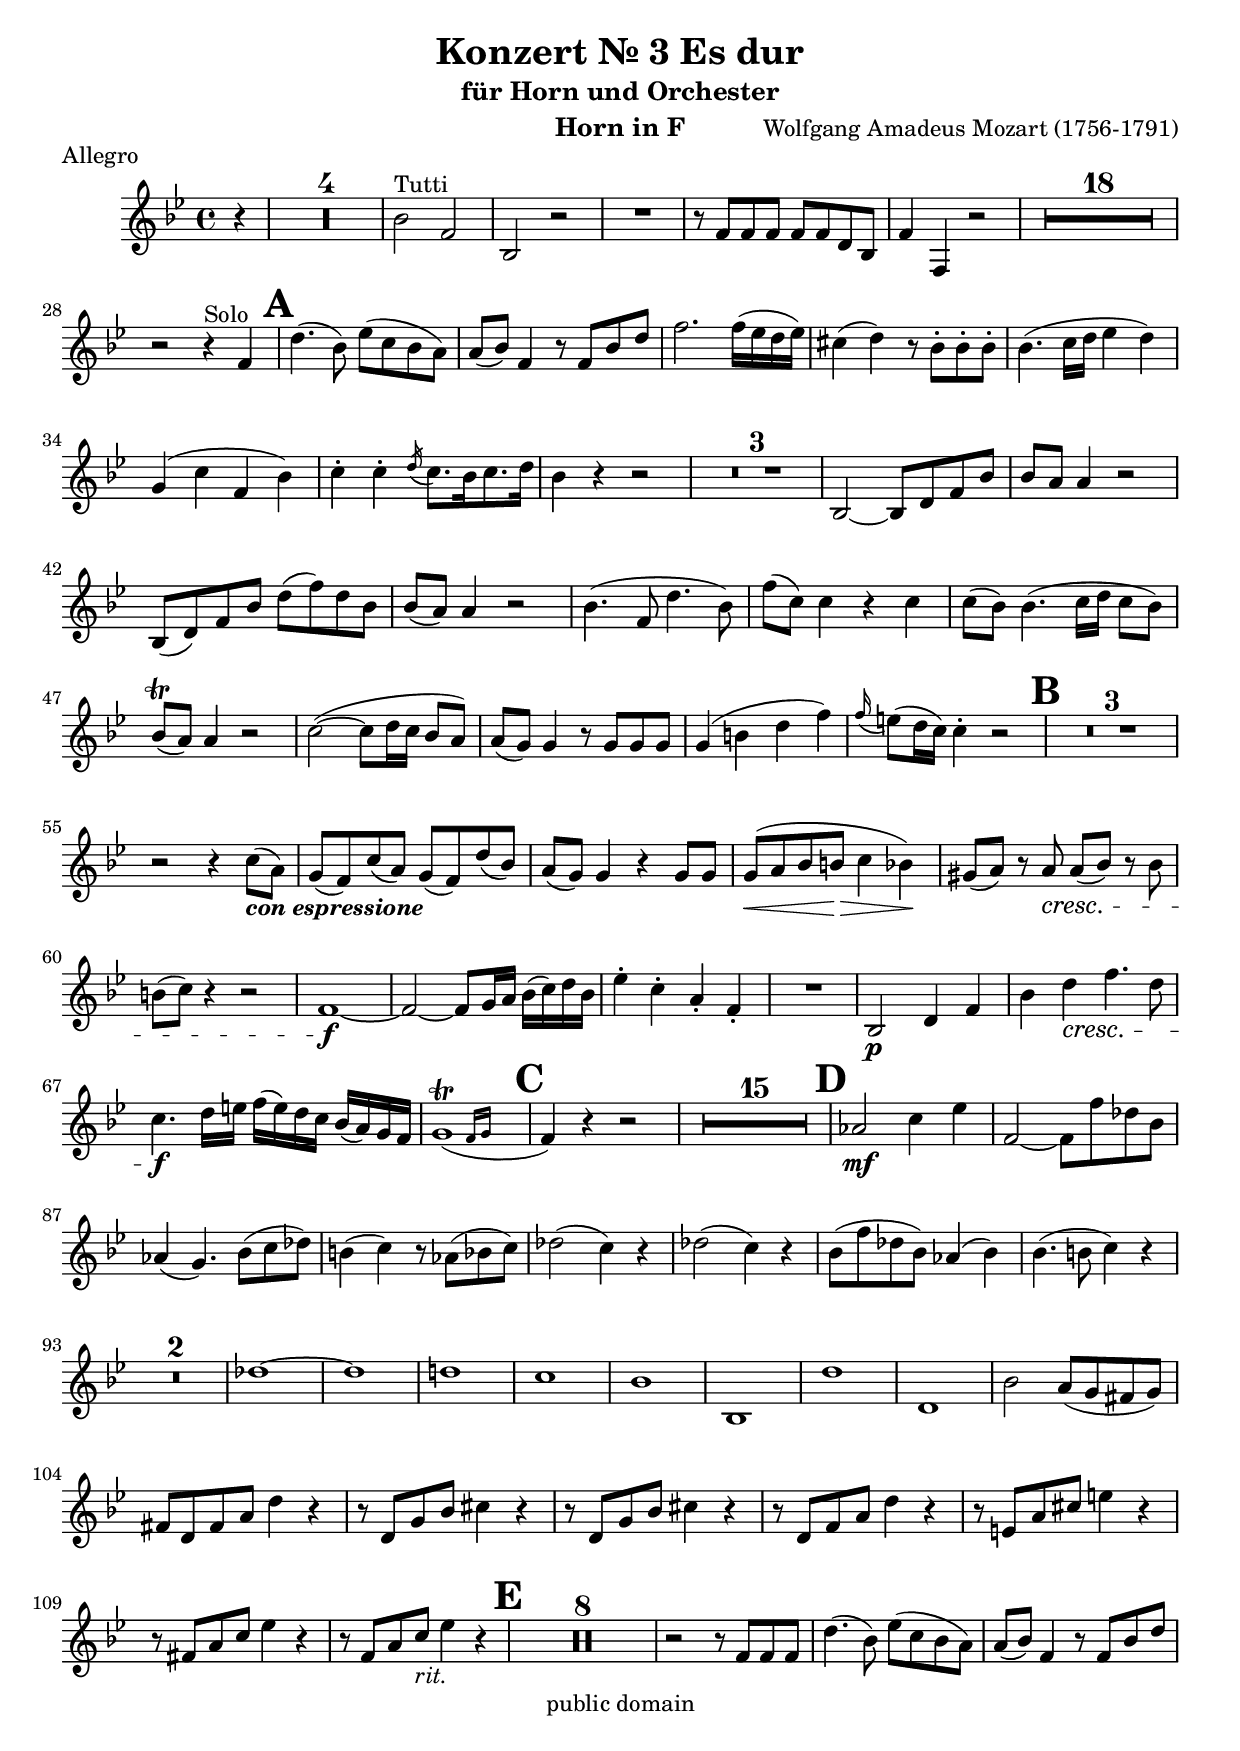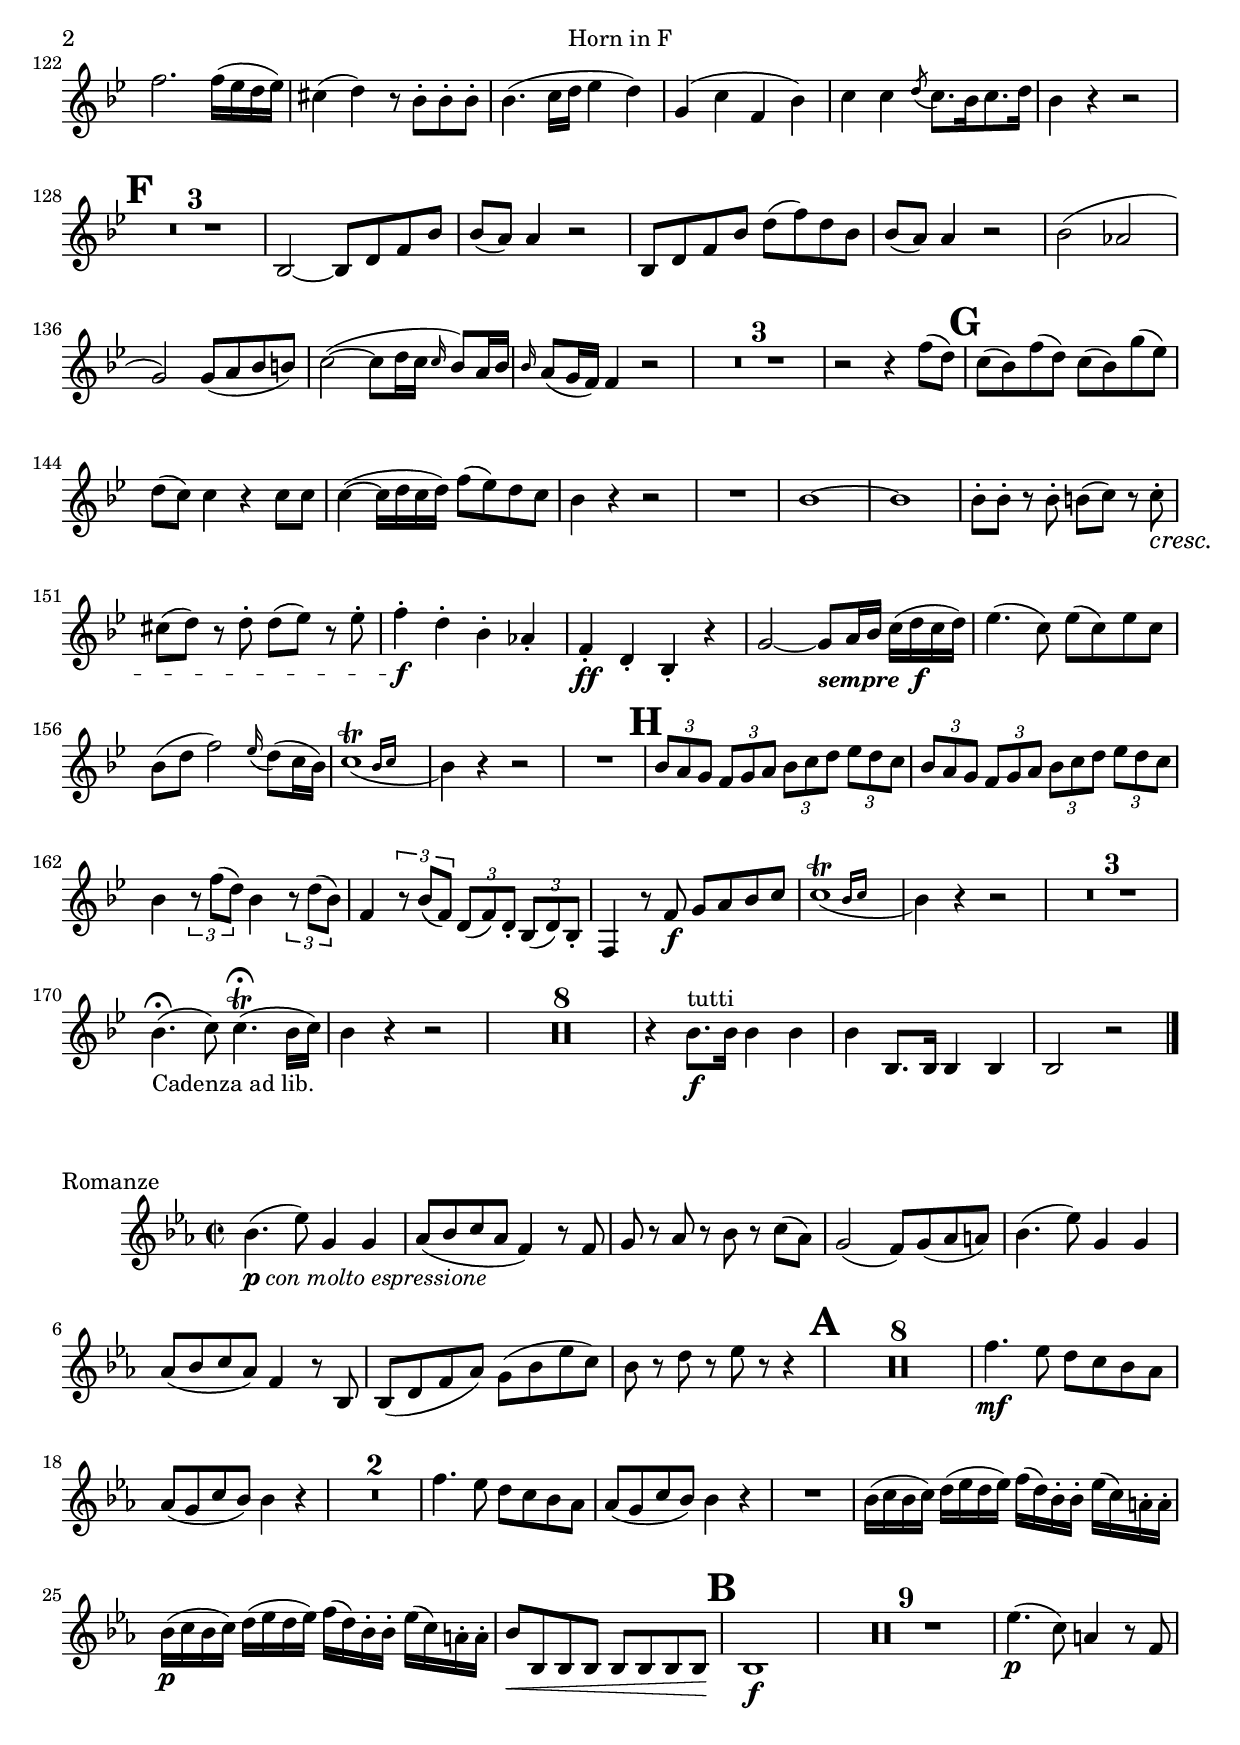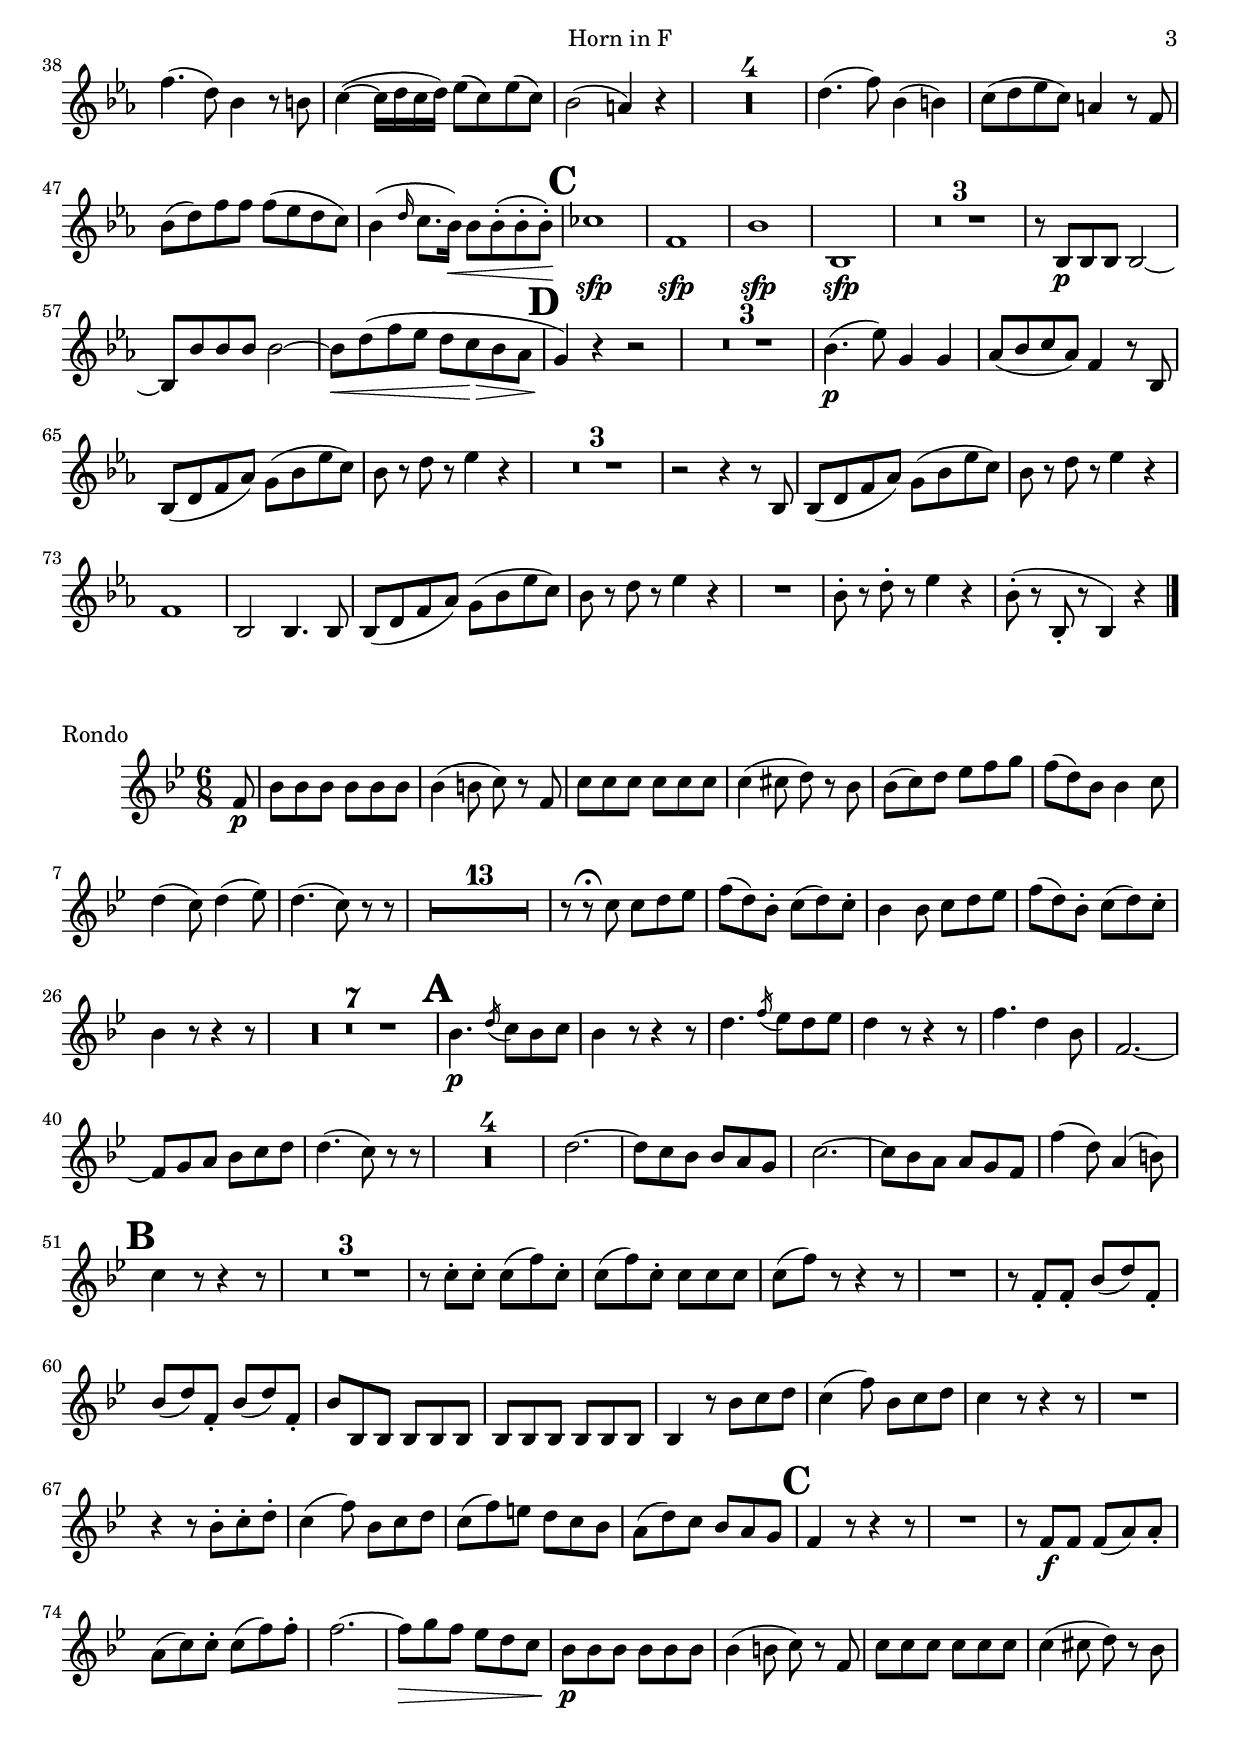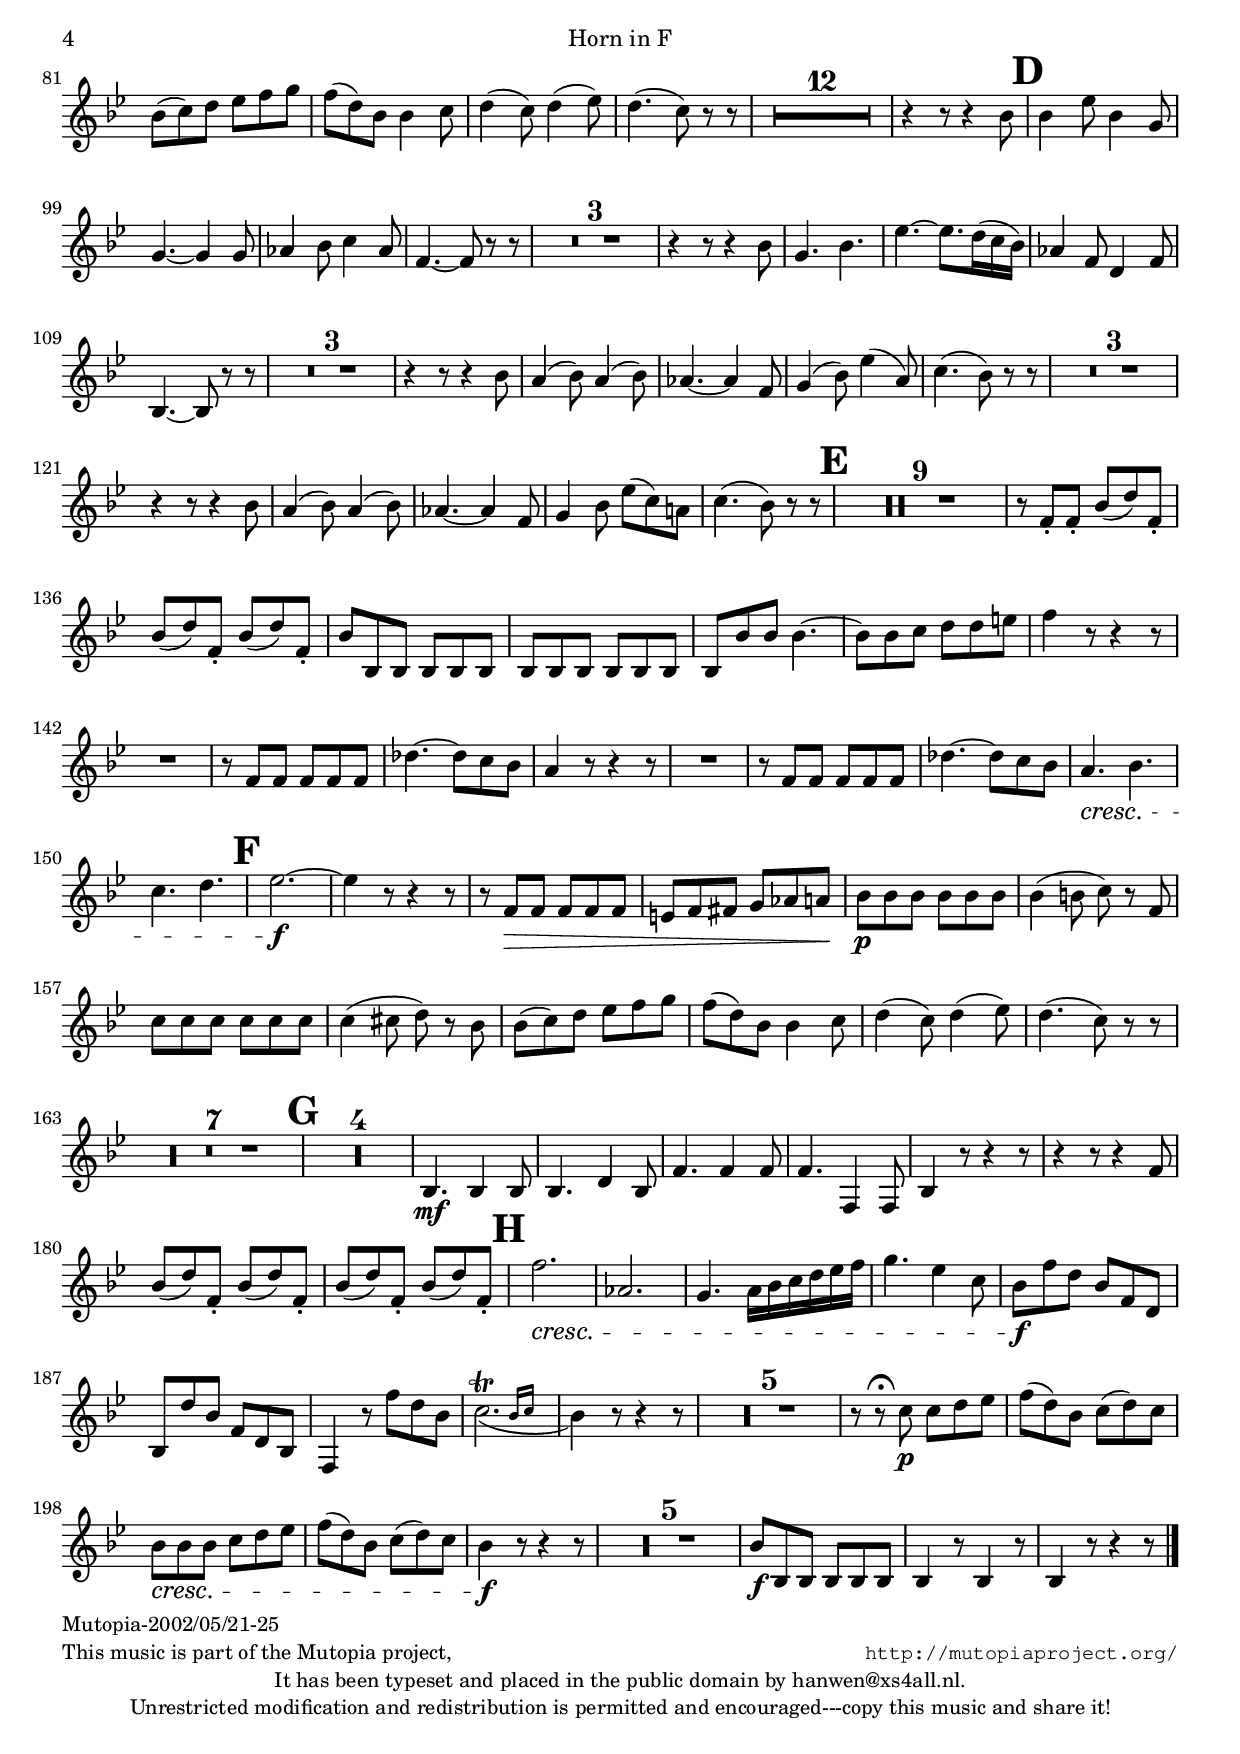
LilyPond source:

\header{
  title = "Konzert Nr. 3 Es dur"
  subtitle = "für Horn und Orchester"
  composer = "Wolfgang Amadeus Mozart (1756-1791)"
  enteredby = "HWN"
  opus = "KV 447"

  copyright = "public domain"
  instrument = "Horn in F"
  editor = "Henri Kling"
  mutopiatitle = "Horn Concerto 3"
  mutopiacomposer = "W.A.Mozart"
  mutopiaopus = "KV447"
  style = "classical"
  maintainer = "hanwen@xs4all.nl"
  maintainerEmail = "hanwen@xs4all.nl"
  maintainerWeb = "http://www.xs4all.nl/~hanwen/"	
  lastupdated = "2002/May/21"
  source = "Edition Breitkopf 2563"
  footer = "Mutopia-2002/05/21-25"

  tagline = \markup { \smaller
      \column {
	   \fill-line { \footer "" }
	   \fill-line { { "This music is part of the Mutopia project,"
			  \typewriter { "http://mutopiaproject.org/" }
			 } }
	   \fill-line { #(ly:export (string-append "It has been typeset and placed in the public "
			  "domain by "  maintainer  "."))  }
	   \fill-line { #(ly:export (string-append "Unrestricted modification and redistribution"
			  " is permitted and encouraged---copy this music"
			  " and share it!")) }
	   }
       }
}
%{

This is the Mozart 3 for horn.  It's from an Edition Breitkopf EB
2563, edited by Henri Kling. Henri Kling (1842-1918) was a horn
virtuoso that taught in Geneva. 

%}

\version "2.10.0"

% 

longgrace = \override Stem  #'stroke-style = #'()
endlonggrace = \revert Stem #'stroke-style
ritenuto = \markup { \italic  "rit." }

\version "2.10.0"
  
cresc =  {
    #(ly:export (make-event-chord (list (make-span-event 'CrescendoEvent START)))) 
    \set crescendoText =  \markup { \italic \bold "cresc." }
    \set crescendoSpanner =  #'text
}

\layout {
    \context {
        \Score
        skipBars = ##t
        midiInstrument = #"french horn"
        %% try to mimic Breitkopf
        \override RehearsalMark #'padding = #1
        \override MultiMeasureRest #'padding = #0.5
        restNumberThreshold = #1

	\override RehearsalMark #'font-series = #'bold
	\override RehearsalMark #'font-size = #4.5

        \override Beam #'thickness = #0.6
        \override Beam #'space-function = #(lambda (beam mult) 0.8)
    }
    \context {
        \Staff
        \override VerticalAxisGroup #'minimum-Y-extent = #'(-2.5 . 3.5)
    }
}

\paper{

    % #(define fonts my-sheet)

    % stress page breaking on a6 paper:
    % line-width = 80 \mm
    % paper-width = 105 \mm
    % paper-height = 149 \mm
    
    indent = 10. \mm
    line-width = 189. \mm
    ragged-last-bottom = ##f

}


\version "2.3.4"
% 

longgrace = \override Stem  #'stroke-style = #'()
endlonggrace = \revert Stem #'stroke-style
ritenuto = \markup { \italic  "rit." }

\version "2.10.0"
  
cresc =  {
    #(ly:export (make-event-chord (list (make-span-event 'CrescendoEvent START)))) 
    \set crescendoText =  \markup { \italic \bold "cresc." }
    \set crescendoSpanner =  #'text
}

\layout {
    \context {
        \Score
        skipBars = ##t
        midiInstrument = #"french horn"
        %% try to mimic Breitkopf
        \override RehearsalMark #'padding = #1
        \override MultiMeasureRest #'padding = #0.5
        restNumberThreshold = #1

	\override RehearsalMark #'font-series = #'bold
	\override RehearsalMark #'font-size = #4.5

        \override Beam #'thickness = #0.6
        \override Beam #'space-function = #(lambda (beam mult) 0.8)
    }
    \context {
        \Staff
        \override VerticalAxisGroup #'minimum-Y-extent = #'(-2.5 . 3.5)
    }
}

\paper{

    % #(define fonts my-sheet)

    % stress page breaking on a6 paper:
    % line-width = 80 \mm
    % paper-width = 105 \mm
    % paper-height = 149 \mm
    
    indent = 10. \mm
    line-width = 189. \mm
    ragged-last-bottom = ##f

}



allegro =
	
	\relative c'
{
	\time 4/4
	\key c \major
	\partial 4
	r4 
	|
	R1*4
	c'2^"Tutti" g
	c, r
	R1*1
	r8 g' g g  g g e c
	g'4 g, r2
	R1*18
	r2 r4^"Solo" g'4 |
	\mark "A"
	e'4. ( c8)  f[ (d c  b) ]
	 b[( c)] g4 r8  g[ c e]
	g2.   g16[( f e  f)]
	dis4 ( e4) r8  c8[-. c-. c-.]
	c4.(  d16[ e]  f4  e)
	a,( d g, c)
	d-. d-. \grace {
  \override Stem  #'stroke-style = #"grace"
   e16( 
  \revert Stem #'stroke-style }
 d8.[) c16 d8. e16]
	c4 r r2
	R1*3
	c,2 ~  c8[ e g c]
	 c[  b ] b4 r2
	 c,8[ ( e) g c]  e[( g) e c]
	 c[( b)] b4 r2
	c4.( g8 e'4. c8)
	 g'[( d) ] d4 r4 d
	 d8[ ( c)] c4.(  d16[ e]  d8[  c)]
	 c8[(\trill  b)] b4 r2 |
	d2( ~   d8[ e16 d]  c8[  b)] |
	 b[( a)] a4 r8  a[ a a]
	a4( cis e  g)
	\grace {
  \override Stem  #'stroke-style = #"grace"
   \longgrace g16( \endlonggrace 
  \revert Stem #'stroke-style }

	 fis8[)( e16  d)] d4-. r2 | 
	\mark "B"
	R1*3
	r2 r4  d8[(_\markup { \italic \bold "con espressione" } b) ]
	 a[(  g) d'(  b)]  a[(  g) e'(  c) ]
	 b8[(  a)] a4 r4  a8[ a]
	 a[( \< b c cis\!\> ]  d4  c\!)
	 ais8[( b)] r8 \cresc b  b[( c)] r c
	 cis[ ( d)] r4 r2
	\endcresc g,1\f ~ g2 ~  g8[ a16 b]  c[( d) e c]
	%% 64
	f4-. d-. b-. g-.
	R1

	c,2\p e4 g c \cresc e g4. e8 |
	\endcresc d4.\f  e16[ fis]  g[ ( fis) e d]  c[( b) a g]

	<< a1(\trill
	  { s2 \grace {
  \override Stem   #'stroke-style = #"grace"
    g16[ a] 
  \revert Stem #'stroke-style }
 } >>
	\mark "C"
	 g4) r r2
	R1*15
	\mark "D"
	bes2\mf d4 f
	g,2~  g8[ g' es c]|
	bes4(  a4.)  c8[( d  es)]
	cis4( d) r8  bes[ (c  d)]
	es2 ( d4) r
	es2 ( d4) r
	 c8[( g' es  c)] bes4( c)
	c4.( cis8  d4) r
	R1*2
	es1~es1|
	e!
	d
	c
	c,
	e'
	e,
	c'2  b8[( a gis  a)]
	 gis8[ e gis b ] e4 r |
	r8  e,[ a c] dis4 r
	r8  e,[ a c] dis4 r
	r8  e,[ g b] e4 r
	r8  fis,[ b dis] fis4 r
	r8  gis,[ b d] f4 r
	r8  g,[ b d_\ritenuto ] f4 r
	\mark  "E"
	R1*8
	r2 r8  g,[ g g]
	e'4.( c8)  f[( d c  b)]
	 b[( c)] g4 r8  g[ c e] |
	g2.   g16[( f e  f)]
	dis4( e) r8  c[-. c-. c-.]
	c4.(  d16[ e] f4  e)
	a, ( d g,  c)
	d d 
	    \grace {
  \override Stem   #'stroke-style = #"grace"
   e8( 
  \revert Stem #'stroke-style }

	   d8.[) c16 d8. e16] 
	c4 r r2
	\mark "F"
	R1*3
	c,2~ c8[ e g c]
	 c8[( b)] b4 r2
	 c,8[ e g c ]  e[ ( g) e c]
	 c[( b)] b4 r2
	c2 (bes  a)  a8[(b c  cis)]
	d2( ~  d8[ e16 d] \grace {
  \override Stem   #'stroke-style = #"grace"
   \longgrace d16( \endlonggrace 
  \revert Stem #'stroke-style }
 c8[) b16  c)]
	\grace {
  \override Stem   #'stroke-style = #"grace"
   \longgrace c16 \endlonggrace 
  \revert Stem #'stroke-style }
 b8[( a16  g)] g4 r2 |
	R1*3
	r2 r4  g'8[( e)]
	\mark "G"
	 d[( c) g'( e)]  d[( c) a'( f)]
	 e[( d)] d4 r  d8[ d]
	d4(~  d16[ e d  e)]  g8[( f) e d] |
	c4 r r2
	R1
	c1 ~
	c |
	 c8[-. c-.] r c-.  cis[( d)] r\cresc d-. |
	 dis[( e)] r e-.  e[( f)] r f-. |
	g4-.\f\endcresc  e-. c-. bes-. |
	g-.\ff e-. c-. r |
	a'2 ~  a8[_""_\markup { \bold \italic "sempre " \dynamic "f" }  b16 c]  d[( e d  e)]

	
	f4. ( d8)  f8[ ( d) f d]
	 c[ (e]  g2) \grace {
  \override Stem   #'stroke-style = #"grace"
   \longgrace f16(  \endlonggrace 
  \revert Stem #'stroke-style }
  e8[)( d16  c)]

	<< d1\trill _(
	  { s2 \grace {
  \override Stem   #'stroke-style = #"grace"
    c16[ d] 
  \revert Stem #'stroke-style }
 } >>
	
	 c4) r r2
	R1 |
	\mark "H"
	\times 2/3 {  c8[ b a ] } \times 2/3 {  g[ a b] }
	  \times 2/3 {  c[ d e] } \times 2/3 {  f[ e d] } |
	\times 2/3 {  c[ b a ] } \times 2/3 {  g[ a b] }
	  \times 2/3 {  c[ d e] } \times 2/3 {  f[ e d] }|
	c4 \times 2/3 {  r8  g'[( e)]} c4 \times 2/3 {  r8  e[ ( c)]} |
	g4 \times 2/3 {  r8  c8[( g)] } \times 2/3 {  e[ ( g) e-. ] } \times 2/3 {  c[ ( e) c-.] }|
	g4 r8 g'\f  a[ b c d]|

	<< d1_(\trill
	  { s2 \grace {
  \override Stem   #'stroke-style = #"grace"
    c16[ d] 
  \revert Stem #'stroke-style }
 }  >>
	 c4) r r2
	R1*3

	c4.^\fermata_"Cadenza ad lib." ( d8) d4.\trill^\fermata (  c16[  d)] 
	c4 r r2
	R1*8
	r4  c8.[^"tutti"\f c16] c4 c
	c  c,8.[ c16] c4 c|
	c2 r2 \bar "|."
	
}


\version "2.5.13"
% 

longgrace = \override Stem  #'stroke-style = #'()
endlonggrace = \revert Stem #'stroke-style
ritenuto = \markup { \italic  "rit." }

\version "2.10.0"
  
cresc =  {
    #(ly:export (make-event-chord (list (make-span-event 'CrescendoEvent START)))) 
    \set crescendoText =  \markup { \italic \bold "cresc." }
    \set crescendoSpanner =  #'text
}

\layout {
    \context {
        \Score
        skipBars = ##t
        midiInstrument = #"french horn"
        %% try to mimic Breitkopf
        \override RehearsalMark #'padding = #1
        \override MultiMeasureRest #'padding = #0.5
        restNumberThreshold = #1

	\override RehearsalMark #'font-series = #'bold
	\override RehearsalMark #'font-size = #4.5

        \override Beam #'thickness = #0.6
        \override Beam #'space-function = #(lambda (beam mult) 0.8)
    }
    \context {
        \Staff
        \override VerticalAxisGroup #'minimum-Y-extent = #'(-2.5 . 3.5)
    }
}

\paper{

    % #(define fonts my-sheet)

    % stress page breaking on a6 paper:
    % line-width = 80 \mm
    % paper-width = 105 \mm
    % paper-height = 149 \mm
    
    indent = 10. \mm
    line-width = 189. \mm
    ragged-last-bottom = ##f

}



romanze =  \relative c' {
	\key f \major
	\time 2/2
	\set Score.skipBars =  ##t

	c'4.( _\markup { \dynamic "p" \italic { "" con molto espressione } }
		 f8) a,4 a
	 bes8[( c d bes]  g4) r8 g
	a r bes r c r  d[( bes)]
	a2(  g8[) a( bes  b)]
	c4. ( f8) a,4 a |
	% 6 
	 bes8[ (c d bes)] g4 r8 c,
	 c8[( e g  bes)]  a[( c f  d)]
	c r e r f r r4
	\mark "A"
	R1*8
	g4.\mf f8   e[ d c bes]
	% 18
	 bes[( a d  c)] c4 r
	R1*2
	g'4. f8  e[ d c bes]
	 bes[ (a d  c)] c4 r
	R1
	% 25
	 c16[ ( d c  d)]  e[ ( f e  f)]  g[( e) c-. c-.]  f[( d) b-. b-.]
	 c16[\p ( d c  d)]  e[ ( f e  f)]  g[( e) c-. c-.]  f[( d) b-. b-.]
	 c8[ \< c, c c]  c[ c c c\!]
	\mark "B"
	c1\f
	R1*9
	f'4.(\p  d8) b4 r8 g
	g'4.( e8) c4 r8 cis |
	% 39
	d4(~  d16[ e d  e)]  f8[ ( d) f( d)]
	c2( b4) r
	R1*4
	e4. ( g8) c,4 ( cis)
	 d8[( e f  d)] b4 r8 g
	 c[ ( e) g g]  g[( f e  d)]
	c4(
	\grace {
  \override Stem   #'stroke-style = #"grace"
   \longgrace e16 \endlonggrace 
  \revert Stem #'stroke-style }

	 d8.[  c16) \< ]  c8[ c-.( c-. c)-.]\!
	\mark "C"

	%% this is a trick to get the sfp-s to align. 
	\override Hairpin   #'transparent = ##t
	des1\sfp \> 
	g,1\sfp\!  \> 
	c\sfp \!   \> 
	c,\sfp\!
	\revert Hairpin #'transparent 
	R1*3
	r8  c[\p c c] c2~
	 c8[ c' c c] c2~
	 c8[ \< e( g f]  e[  d\!\> c bes]
	\mark "D"
	a4\!) r r2
	R1*3
	c4.\p ( f8) a,4 a |
	 bes8[ (c d bes)] g4 r8 c,
	 c8[( e g  bes)]  a[( c f  d)]
	c r e r f4 r4
	R1*3
	r2 r4 r8 c,8
	 c8[( e g  bes)]  a[( c f  d)]
	c r e r f4 r4	
	g,1
	c,2 c4. c8
	 c8[( e g  bes)]  a[( c f  d)]
	c r e r f4 r4			% -. ? 

	R1
	c8-.   r e-. r f4 r4

	% Finish with F if played separately 
	c8-.(   r c,-. r  c4) r4| 
	\bar "|."
}



\version "2.10.0"

% \include "mozart-hrn3-defs.ily"

rondotheme =  \relative c' {
	 c'8[ c c]  c[ c c]
	c4( cis8  d) r g,
	 d'8[ d d]  d[ d d]
	d4( dis8  e) r c |
	 c[( d) e]  f[ g a]
	 g[ ( e) c] c4 d8
	e4( d8) e4( f8)
	e4.( d8) r r |
}

lipbreaker =  \relative c'
{
 	r8  g'[-. g-.]  c[( e) g,-.]
	 c[( e) g,-.]  c[( e) g,-.]
	 c[ c, c]  c[ c c]
	 c[ c c]  c[ c c]
}

rightsixteenth = { \set stemLeftBeamCount =  1
  \set stemRightBeamCount =  2 }
leftsixteenth = { \set stemLeftBeamCount =  2
  \set stemRightBeamCount =  1 }
bothsixteenth = { \set stemLeftBeamCount =  2
  \set stemRightBeamCount =  2 }

rondo =  	\relative c'
{
	\partial 8
	\time 6/8
	\key c \major
	
	g'8\p |
	
	\rondotheme
	
	R2.*13 |
	r8 r^\fermata d'  d[ e f]
	 g[ ( e) c-.]  d[( e) d-.]
	c4 c8  d[ e f]
	 g[( e) c-.]  d[( e) d-.]
	c4 r8 r4 r8 |
	R2.*7
	\mark  "A"
	c4.\p \grace {
  \override Stem   #'stroke-style = #"grace"
   e16( 
  \revert Stem #'stroke-style }
  d8[) c d]
	c4 r8 r4 r8
	e4. \grace {
  \override Stem   #'stroke-style = #"grace"
   g16( 
  \revert Stem #'stroke-style }
  f8[) e f]
	e4 r8 r4 r8
	g4. e4 c8
	g2.~
	 g8[ a b]  c[ d e ]
	e4.( d8) r r
	R2.*4
	e2.~ |
	 e8[ d c]  c[ b a]
	d2.~
	 d8[ c b]  b[ a g]
	g'4( e8) b4( cis8)
	\mark "B"
	d4 r8 r4 r8
	R2.*3 |
	r8  d[-. d-.]  d[( g) d-.]
	 d[( g) d-.]  d[ d d]
	 d[( g)] r r4 r8
	R2.*1
	\lipbreaker
	c,,4 r8  c'[ d e]
	d4( g8)  c,[ d e]
	d4 r8 r4 r8
	R2. |
	r4 r8  c[-. d-. e-.]
	d4( g8)  c,[ d e]
	 d[( g) fis]  e[ d c]
	 b[ ( e) d]  c[ b a]
	\mark "C"
	g4 r8 r4 r8
	R2. |
	%
	r8  g[\f g]  g[(  b) b-.]
	 b[( d) d-.]  d[( g) g-.]
	g2.~
	 g8[ \> a g]  f[ e d]
	<< \rondotheme
	  { s8\!\p } >>
	  
	R2.*12
	r4 r8 r4 c8
	\mark "D"
	c4 f8 c4 a8
	a4.~a4 a8
	bes4 c8 d4 bes8
	g4. ~ g8 r r
	R2.*3
	r4 r8 r4 c8
	a4. c
	f ~  f8.[ \rightsixteenth e16(  \bothsixteenth d  c)]
	bes4 g8 e4 g8
	c,4. ~ c8 r r
	R2.*3| 
	r4 r8 r4 c'8
	b4( c8) b4( c8)
	bes4. ~ bes4 g8
	a4 ( c8) f4 ( b,8)
	d4. ( c8) r r
	R2.*3| 
	r4 r8 r4 c8
	b4( c8) b4( c8)
	bes4. ~ bes4 g8
	a4 c8  f[ ( d) b!]
	d4. ( c8) r r
	\mark "E"
	R2.*9  |
	\lipbreaker 
	c,8[ c' c] c4.~
	c8[ c d]  e[ e fis] 
	g4 r8 r4 r8
	R2.
	r8  g,[ g]  g[ g g] |
	es'4. ~  es8[ d c]
	b4 r8 r4 r8
	R2. |
	r8  g[ g]  g[ g g]
	es'4. ~  es8[ d c]
	\cresc b4.  c4. d4. e4.
	\mark "F"
	\endcresc
	
	f2.\f ~ |
	f4 r8 r4 r8
	r8  g,[\> g]  g[ g g]
	
	% Edition breitkopf says a-flat (silly!)
	 fis[  g gis] 
		  a[ bes b]\!

	%% EB does the slur in the Rondo differently from the 1st adn 2nd time.
	%% why. Should check with MS.
	<< \rondotheme
	  { s8\p } >>
	R2.*7
	\mark "G"
	R2.*4
	c,4.\mf c4 c8
	c4. e4 c8
	g'4. g4 g8
	g4. g,4 g8
	c4 r8 r4 r8
	r4 r8 r4 g'8
	 c[ ( e) g,-.] 	 c[ ( e) g,-.]
	 c[ ( e) g,-.] 	 c[ ( e) g,-.]
	\mark "H"
	\cresc g'2.  bes,2.
	a4.  b16[ c d e f g]
	a4. f4 d8
	\endcresc c8[\f g' e]  c[ g e]
	 c[ e' c]   g[ e c]
	g4 r8  g''8[ e c]

	
	<< d2._(\trill
	  { s2 	\grace {
  \override Stem   #'stroke-style = #"grace"
     c16[ d] 
  \revert Stem #'stroke-style }
 } >>
	
	
	 c4) r8 r4 r8
	R2.*5
	r8 r8^\fermata d8\p  d[ e f]
	 g[ ( e) c]  d[( e) d]
	\cresc  c[  c c]  d[ e f]
	 g[( e) c]  d[( e) d]
	\endcresc c4\f  r8 r4 r8
	R2.*5
	 c8[\f c, c]  c[ c c]
	c4 r8 c4 r8

        %This is technically incorrect, since we started with an 8th
	% upstep, but both eulenburg and EB do this as well.
	c4 r8 r4 r8 \bar "|."		
}



\paper {
    between-system-padding = 0.0
    between-system-space = 20 \mm
}


\book {
    \score {
	{ \transpose c' bes \allegro }
	\layout { }
	\header { piece = "Allegro" opus = "" }	
	
  \midi {
    \context {
      \Score
      tempoWholesPerMinute = #(ly:make-moment 90 4)
      }
    }


    }

    \score {
	{ \transpose c' bes \romanze }
	\header { piece = "Romanze" opus = "" }	
	
  \midi {
    \context {
      \Score
      tempoWholesPerMinute = #(ly:make-moment 70 4)
      }
    }


	\layout {}
    }

    \score
    {
	{ \transpose c' bes \rondo }
	\header { piece = "Rondo" opus = "" }
	
  \midi {
    \context {
      \Score
      tempoWholesPerMinute = #(ly:make-moment 100 4)
      }
    }


	\layout { }
    }
}

%% Local Variables:
%% coding: utf-8
%% End:
